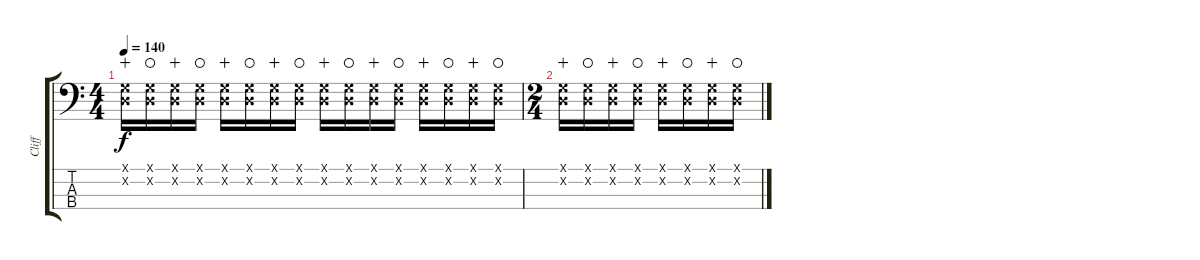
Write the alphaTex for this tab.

\track ("Cliff" "Cliff") {instrument distortionguitar}
\staff {score tabs}
\tuning (G2 D2 A1 E1) {hide}
\ts (4 4)
\tempo 140
\clef f4
\ks c
(0.1{x} 0.2{x}).16{dy f wahc} (0.1{x} 0.2{x}).16{waho} (0.1{x} 0.2{x}).16{wahc} (0.1{x} 0.2{x}).16{waho} (0.1{x} 0.2{x}).16{wahc} (0.1{x} 0.2{x}).16{waho} (0.1{x} 0.2{x}).16{wahc} (0.1{x} 0.2{x}).16{waho} (0.1{x} 0.2{x}).16{wahc} (0.1{x} 0.2{x}).16{waho} (0.1{x} 0.2{x}).16{wahc} (0.1{x} 0.2{x}).16{waho} (0.1{x} 0.2{x}).16{wahc} (0.1{x} 0.2{x}).16{waho} (0.1{x} 0.2{x}).16{wahc} (0.1{x} 0.2{x}).16{waho} |
\ts (2 4)
(0.1{x} 0.2{x}).16{wahc} (0.1{x} 0.2{x}).16{waho} (0.1{x} 0.2{x}).16{wahc} (0.1{x} 0.2{x}).16{waho} (0.1{x} 0.2{x}).16{wahc} (0.1{x} 0.2{x}).16{waho} (0.1{x} 0.2{x}).16{wahc} (0.1{x} 0.2{x}).16{waho}
